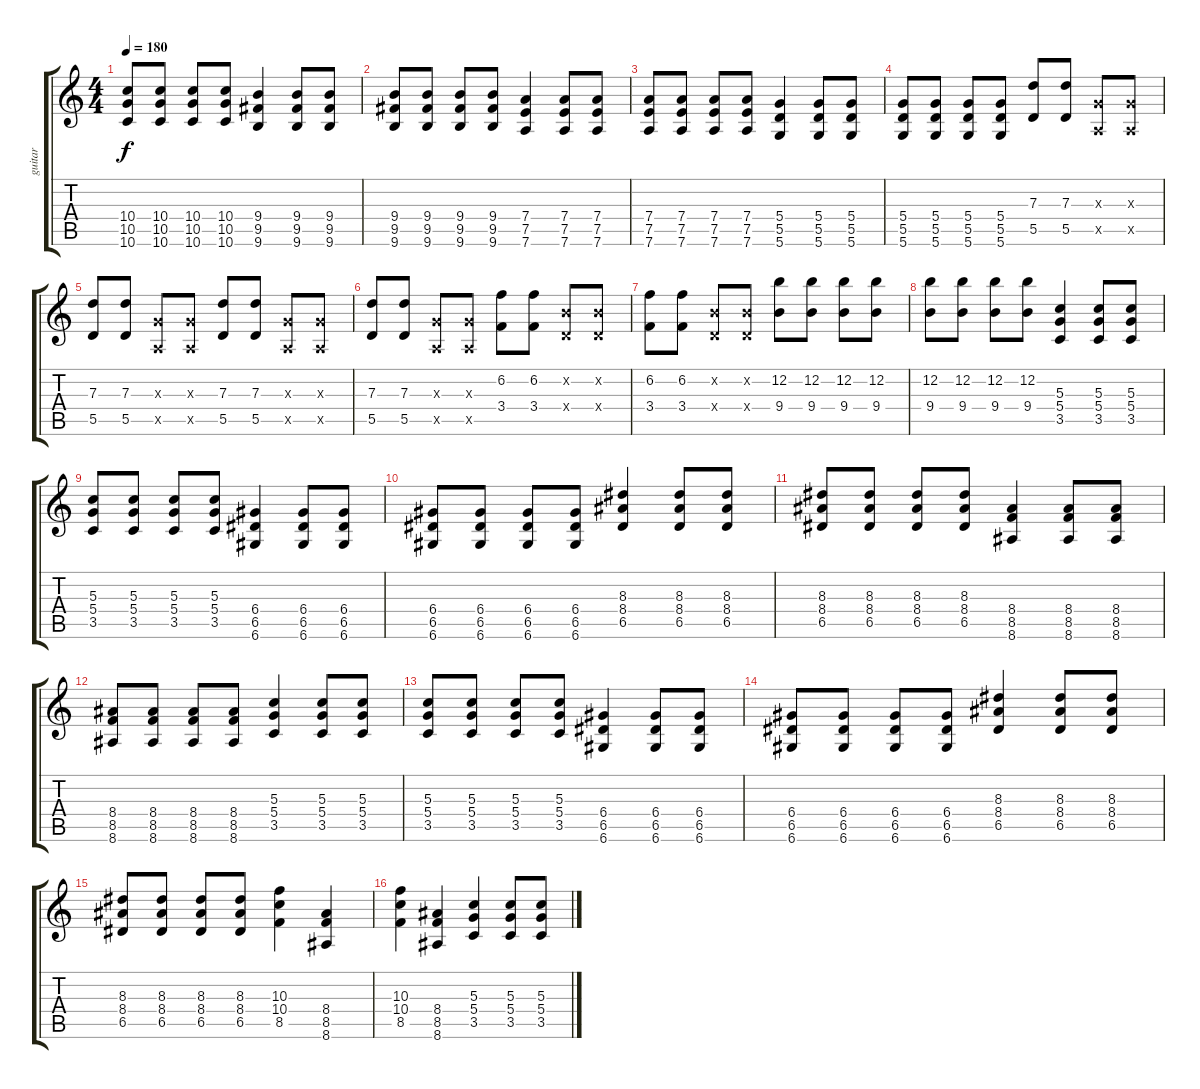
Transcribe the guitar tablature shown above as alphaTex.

\track ("guitar" "guitar") {instrument overdrivenguitar}
\staff {score tabs}
\tuning (E4 B3 G3 D3 A2 D2) {hide}
\ts (4 4)
\tempo 180
\clef g2
\ks c
(10.4 10.5 10.6).8{dy f} (10.4 10.5 10.6).8 (10.4 10.5 10.6).8 (10.4 10.5 10.6).8 (9.4 9.5 9.6).4 (9.4 9.5 9.6).8 (9.4 9.5 9.6).8 |
(9.4 9.5 9.6).8 (9.4 9.5 9.6).8 (9.4 9.5 9.6).8 (9.4 9.5 9.6).8 (7.4 7.5 7.6).4 (7.4 7.5 7.6).8 (7.4 7.5 7.6).8 |
(7.4 7.5 7.6).8 (7.4 7.5 7.6).8 (7.4 7.5 7.6).8 (7.4 7.5 7.6).8 (5.4 5.5 5.6).4 (5.4 5.5 5.6).8 (5.4 5.5 5.6).8 |
(5.4 5.5 5.6).8 (5.4 5.5 5.6).8 (5.4 5.5 5.6).8 (5.4 5.5 5.6).8 (7.3 5.5).8 (7.3 5.5).8 (0.3{x} 0.5{x}).8 (0.3{x} 0.5{x}).8 |
(7.3 5.5).8 (7.3 5.5).8 (0.3{x} 0.5{x}).8 (0.3{x} 0.5{x}).8 (7.3 5.5).8 (7.3 5.5).8 (0.3{x} 0.5{x}).8 (0.3{x} 0.5{x}).8 |
(7.3 5.5).8 (7.3 5.5).8 (0.3{x} 0.5{x}).8 (0.3{x} 0.5{x}).8 (6.2 3.4).8 (6.2 3.4).8 (0.2{x} 0.4{x}).8 (0.2{x} 0.4{x}).8 |
(6.2 3.4).8 (6.2 3.4).8 (0.2{x} 0.4{x}).8 (0.2{x} 0.4{x}).8 (12.2 9.4).8 (12.2 9.4).8 (12.2 9.4).8 (12.2 9.4).8 |
(12.2 9.4).8 (12.2 9.4).8 (12.2 9.4).8 (12.2 9.4).8 (5.3 5.4 3.5).4 (5.3 5.4 3.5).8 (5.3 5.4 3.5).8 |
(5.3 5.4 3.5).8 (5.3 5.4 3.5).8 (5.3 5.4 3.5).8 (5.3 5.4 3.5).8 (6.4 6.5 6.6).4 (6.4 6.5 6.6).8 (6.4 6.5 6.6).8 |
(6.4 6.5 6.6).8 (6.4 6.5 6.6).8 (6.4 6.5 6.6).8 (6.4 6.5 6.6).8 (8.3 8.4 6.5).4 (8.3 8.4 6.5).8 (8.3 8.4 6.5).8 |
(8.3 8.4 6.5).8 (8.3 8.4 6.5).8 (8.3 8.4 6.5).8 (8.3 8.4 6.5).8 (8.4 8.5 8.6).4 (8.4 8.5 8.6).8 (8.4 8.5 8.6).8 |
(8.4 8.5 8.6).8 (8.4 8.5 8.6).8 (8.4 8.5 8.6).8 (8.4 8.5 8.6).8 (5.3 5.4 3.5).4 (5.3 5.4 3.5).8 (5.3 5.4 3.5).8 |
(5.3 5.4 3.5).8 (5.3 5.4 3.5).8 (5.3 5.4 3.5).8 (5.3 5.4 3.5).8 (6.4 6.5 6.6).4 (6.4 6.5 6.6).8 (6.4 6.5 6.6).8 |
(6.4 6.5 6.6).8 (6.4 6.5 6.6).8 (6.4 6.5 6.6).8 (6.4 6.5 6.6).8 (8.3 8.4 6.5).4 (8.3 8.4 6.5).8 (8.3 8.4 6.5).8 |
(8.3 8.4 6.5).8 (8.3 8.4 6.5).8 (8.3 8.4 6.5).8 (8.3 8.4 6.5).8 (10.3 10.4 8.5).4 (8.4 8.5 8.6).4 |
(10.3 10.4 8.5).4 (8.4 8.5 8.6).4 (5.3 5.4 3.5).4 (5.3 5.4 3.5).8 (5.3 5.4 3.5).8
